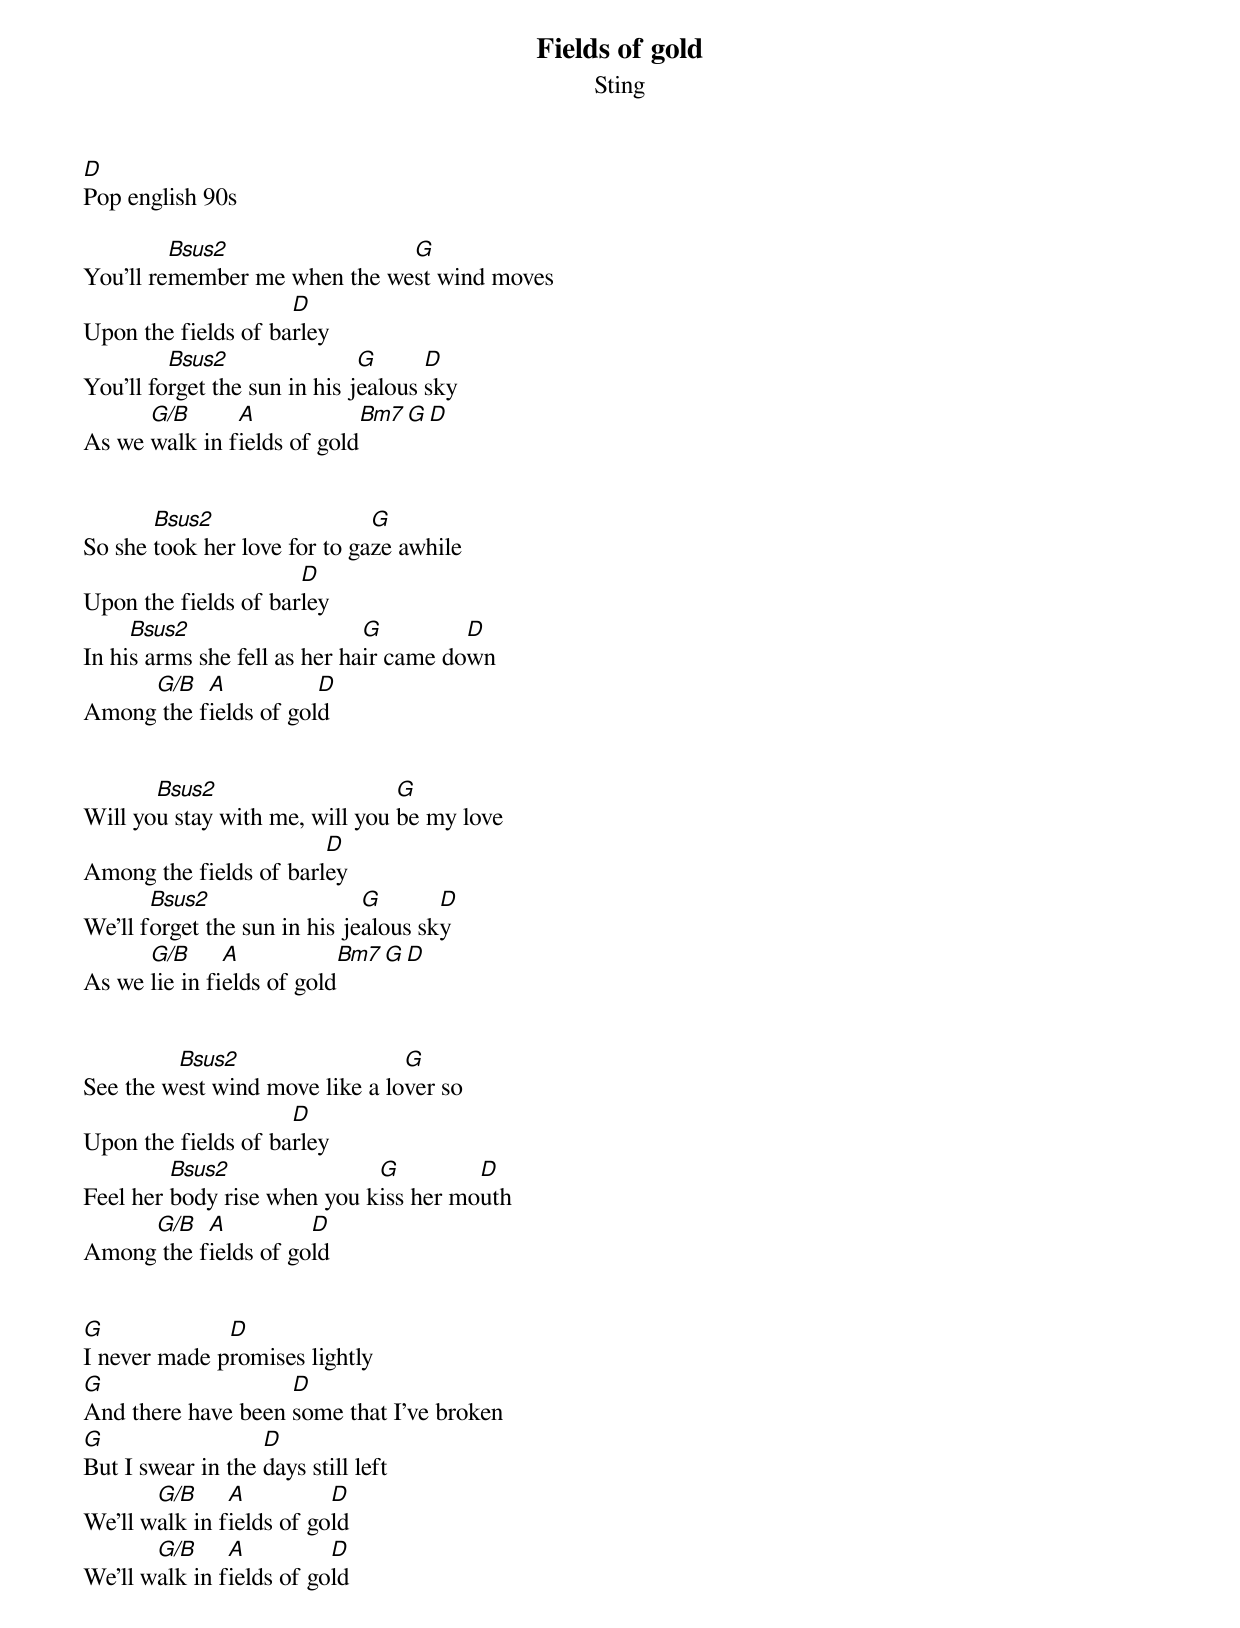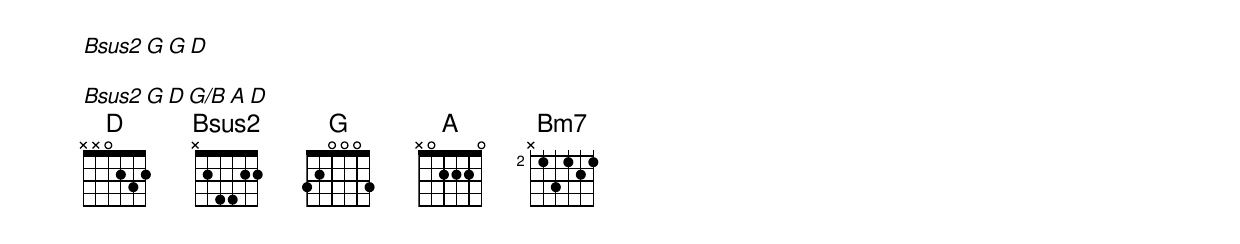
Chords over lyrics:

Fields of gold
Sting
D
Pop english 90s

         Bsus2                G
You'll remember me when the west wind moves
                     D
Upon the fields of barley
         Bsus2                G      D
You'll forget the sun in his jealous sky
      G/B      A             Bm7 G D
As we walk in fields of gold


       Bsus2                  G
So she took her love for to gaze awhile
                      D
Upon the fields of barley
     Bsus2                    G         D
In his arms she fell as her hair came down
     G/B   A           D
Among the fields of gold


       Bsus2                    G
Will you stay with me, will you be my love
                        D
Among the fields of barley
       Bsus2                  G       D
We'll forget the sun in his jealous sky
      G/B      A           Bm7 G D
As we lie in fields of gold


         Bsus2                  G
See the west wind move like a lover so
                     D
Upon the fields of barley
         Bsus2               G         D
Feel her body rise when you kiss her mouth
     G/B   A          D
Among the fields of gold


G             D
I never made promises lightly
G                   D
And there have been some that I've broken
G                  D
But I swear in the days still left
       G/B     A          D
We'll walk in fields of gold
       G/B     A          D
We'll walk in fields of gold


Bsus2   G   G   D

Bsus2   G   D   G/B   A   D
